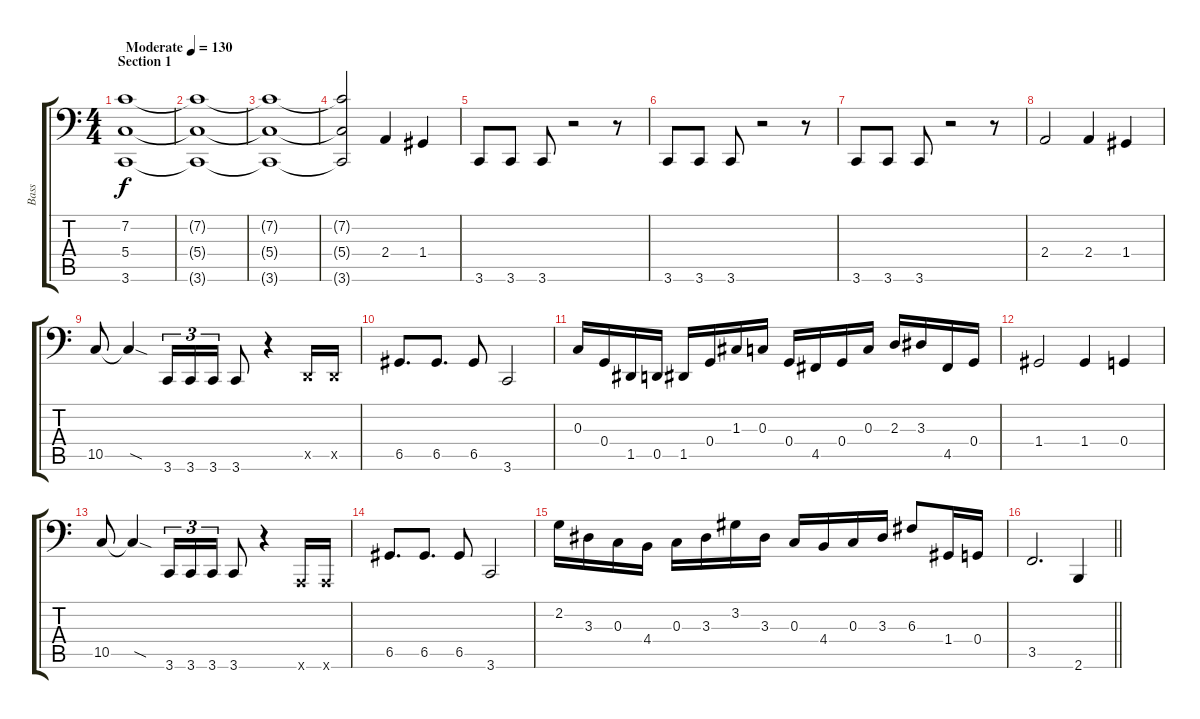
\track ("Bass" "Bass") {instrument electricbassfinger}
\staff {score tabs}
\tuning (Bb2 F2 C2 G1 D1 A0) {hide}
\ts (4 4)
\section ("" "Section 1")
\tempo (130 "Moderate")
\clef f4
\ks c
(7.2 5.4 3.6).1{dy f instrument electricbassfinger} |
(7.2{t} 5.4{t} 3.6{t}).1 |
(7.2{t} 5.4{t} 3.6{t}).1 |
(7.2{t} 5.4{t} 3.6{t}).2 2.4.4 1.4.4 |
3.6.8 3.6.8 3.6.8 r.2 r.8 |
3.6.8 3.6.8 3.6.8 r.2 r.8 |
3.6.8 3.6.8 3.6.8 r.2 r.8 |
2.4.2 2.4.4 1.4.4 |
10.5.8 10.5{sod t}.4 3.6.16{tu (3 2)} 3.6.16{tu (3 2)} 3.6.16{tu (3 2)} 3.6.8 r.4 0.5{x}.16 0.5{x}.16 |
6.5.8{d} 6.5.8{d} 6.5.8 3.6.2 |
0.3.16 0.4.16 1.5.16 0.5.16 1.5.16 0.4.16 1.3.16 0.3.16 0.4.16 4.5.16 0.4.16 0.3.16 2.3.16 3.3.16 4.5.16 0.4.16 |
1.4.2 1.4.4 0.4.4 |
10.5.8 10.5{sod t}.4 3.6.16{tu (3 2)} 3.6.16{tu (3 2)} 3.6.16{tu (3 2)} 3.6.8 r.4 0.6{x}.16 0.6{x}.16 |
6.5.8{d} 6.5.8{d} 6.5.8 3.6.2 |
2.2.16 3.3.16 0.3.16 4.4.16 0.3.16 3.3.16 3.2.16 3.3.16 0.3.16 4.4.16 0.3.16 3.3.16 6.3.8 1.4.16 0.4.16 |
\barLineRight lightlight
3.5.2{d} 2.6.4
